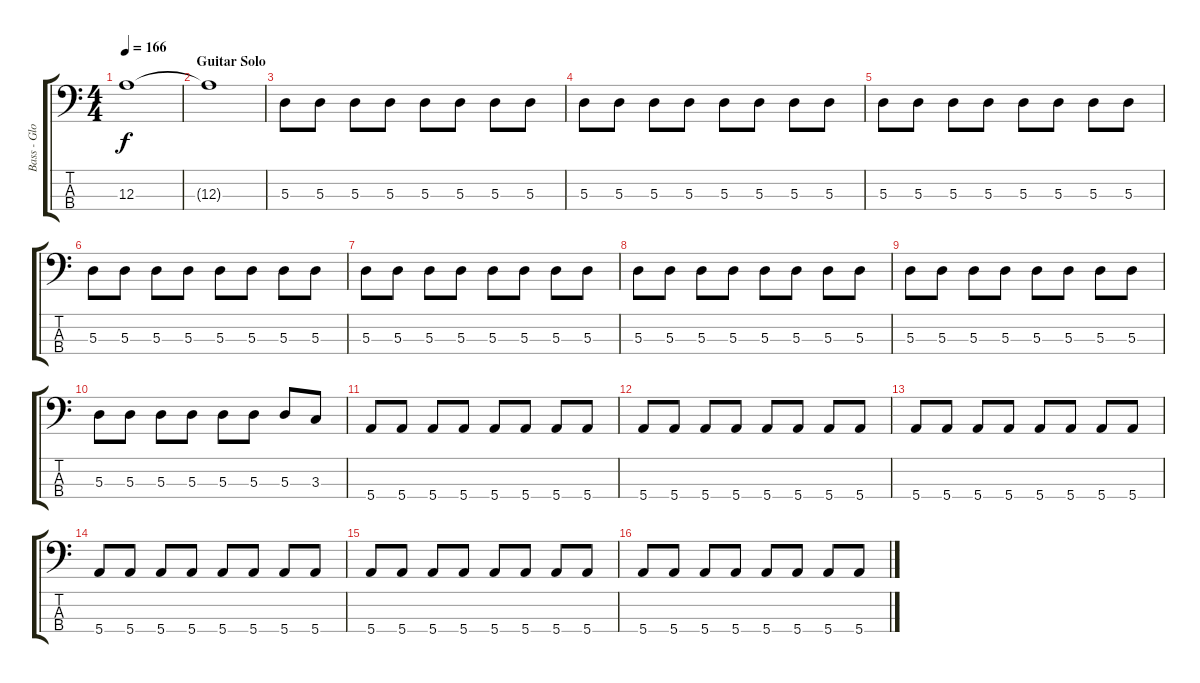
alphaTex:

\track ("Bass - Glover" "Bass - Glo") {instrument electricbassfinger}
\staff {score tabs}
\tuning (G2 D2 A1 E1) {hide}
\ts (4 4)
\tempo 166
\clef f4
\ks c
12.3{t}.1{dy f} |
\section ("" "Guitar Solo")
12.3{t}.1 |
5.3.8 5.3.8 5.3.8 5.3.8 5.3.8 5.3.8 5.3.8 5.3.8 |
5.3.8 5.3.8 5.3.8 5.3.8 5.3.8 5.3.8 5.3.8 5.3.8 |
5.3.8 5.3.8 5.3.8 5.3.8 5.3.8 5.3.8 5.3.8 5.3.8 |
5.3.8 5.3.8 5.3.8 5.3.8 5.3.8 5.3.8 5.3.8 5.3.8 |
5.3.8 5.3.8 5.3.8 5.3.8 5.3.8 5.3.8 5.3.8 5.3.8 |
5.3.8 5.3.8 5.3.8 5.3.8 5.3.8 5.3.8 5.3.8 5.3.8 |
5.3.8 5.3.8 5.3.8 5.3.8 5.3.8 5.3.8 5.3.8 5.3.8 |
5.3.8 5.3.8 5.3.8 5.3.8 5.3.8 5.3.8 5.3.8 3.3.8 |
5.4.8 5.4.8 5.4.8 5.4.8 5.4.8 5.4.8 5.4.8 5.4.8 |
5.4.8 5.4.8 5.4.8 5.4.8 5.4.8 5.4.8 5.4.8 5.4.8 |
5.4.8 5.4.8 5.4.8 5.4.8 5.4.8 5.4.8 5.4.8 5.4.8 |
5.4.8 5.4.8 5.4.8 5.4.8 5.4.8 5.4.8 5.4.8 5.4.8 |
5.4.8 5.4.8 5.4.8 5.4.8 5.4.8 5.4.8 5.4.8 5.4.8 |
5.4.8 5.4.8 5.4.8 5.4.8 5.4.8 5.4.8 5.4.8 5.4.8
